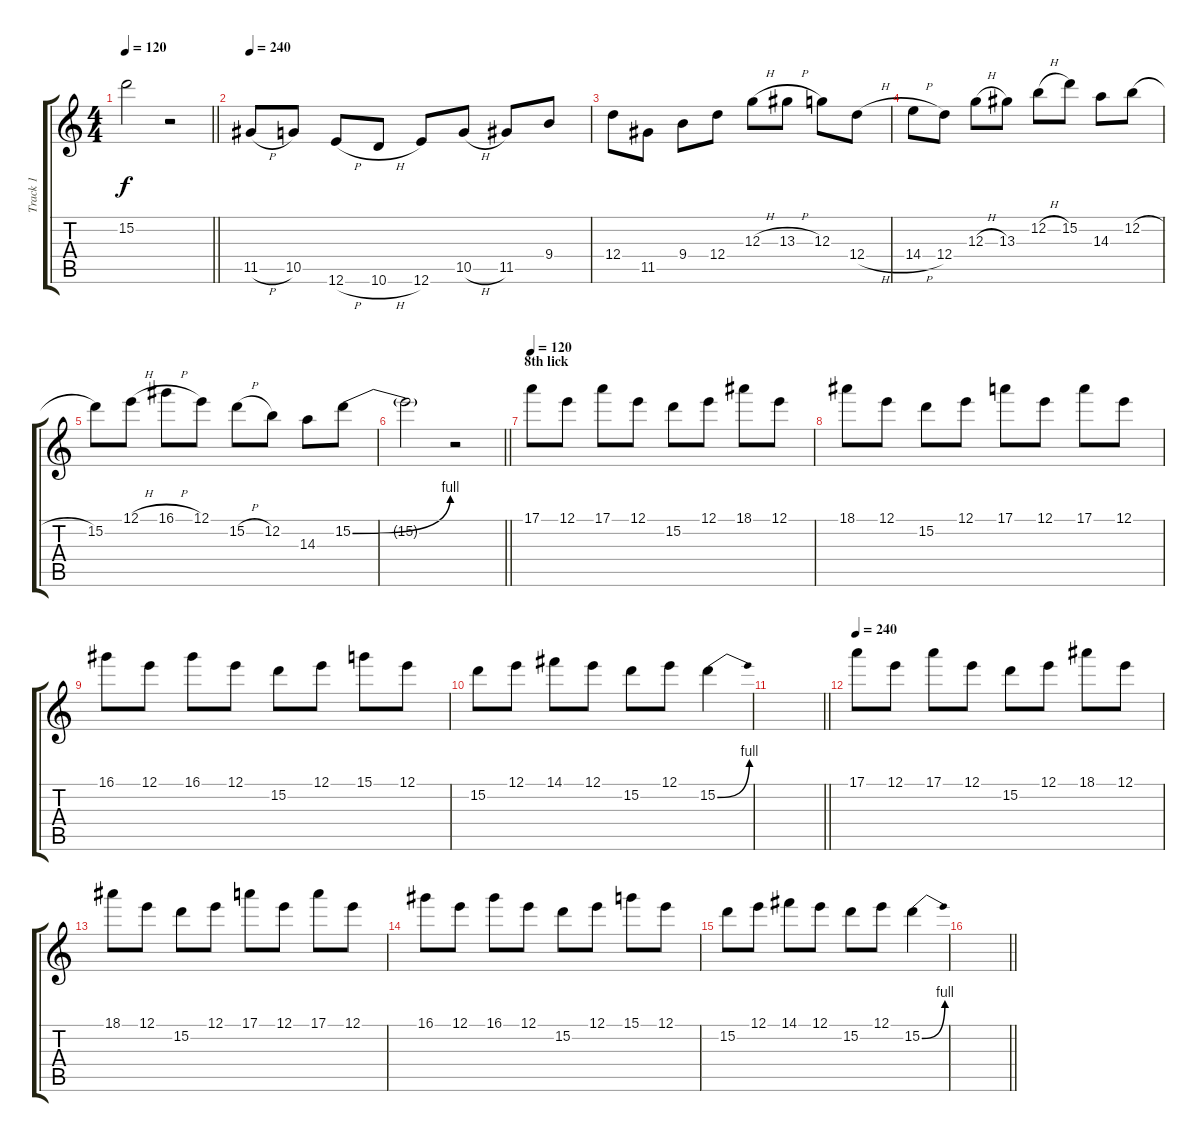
\track ("Track 1" "Track 1") {instrument overdrivenguitar}
\staff {score tabs}
\tuning (E4 B3 G3 D3 A2 E2) {hide}
\ts (4 4)
\tempo 120
\clef g2
\barLineRight lightlight
\ks c
15.2{t}.2{dy f} r.2 |
\tempo 240
11.5{h}.8 10.5.8 12.6{h}.8 10.6{h}.8 12.6.8 10.5{h}.8 11.5.8 9.4.8 |
12.4.8 11.5.8 9.4.8 12.4.8 12.3{h}.8 13.3{h}.8 12.3.8 12.4{h}.8 |
14.4{h}.8 12.4.8 12.3{h}.8 13.3.8 12.2{h}.8 15.2.8 14.3.8 12.2{h}.8 |
15.2.8 12.1{h}.8 16.1{h}.8 12.1.8 15.2{h}.8 12.2.8 14.3.8 15.2{be (bend 0 0 60 4)}.8 |
\barLineRight lightlight
15.2{t}.2 r.2 |
\section ("" "8th lick")
\tempo 120
17.1.8 12.1.8 17.1.8 12.1.8 15.2.8 12.1.8 18.1.8 12.1.8 |
18.1.8 12.1.8 15.2.8 12.1.8 17.1.8 12.1.8 17.1.8 12.1.8 |
16.1.8 12.1.8 16.1.8 12.1.8 15.2.8 12.1.8 15.1.8 12.1.8 |
15.2.8 12.1.8 14.1.8 12.1.8 15.2.8 12.1.8 15.2{be (bend 0 0 60 4)}.4 |
\barLineRight lightlight
|
\tempo 240
17.1.8 12.1.8 17.1.8 12.1.8 15.2.8 12.1.8 18.1.8 12.1.8 |
18.1.8 12.1.8 15.2.8 12.1.8 17.1.8 12.1.8 17.1.8 12.1.8 |
16.1.8 12.1.8 16.1.8 12.1.8 15.2.8 12.1.8 15.1.8 12.1.8 |
15.2.8 12.1.8 14.1.8 12.1.8 15.2.8 12.1.8 15.2{be (bend 0 0 60 4)}.4 |
\barLineRight lightlight
